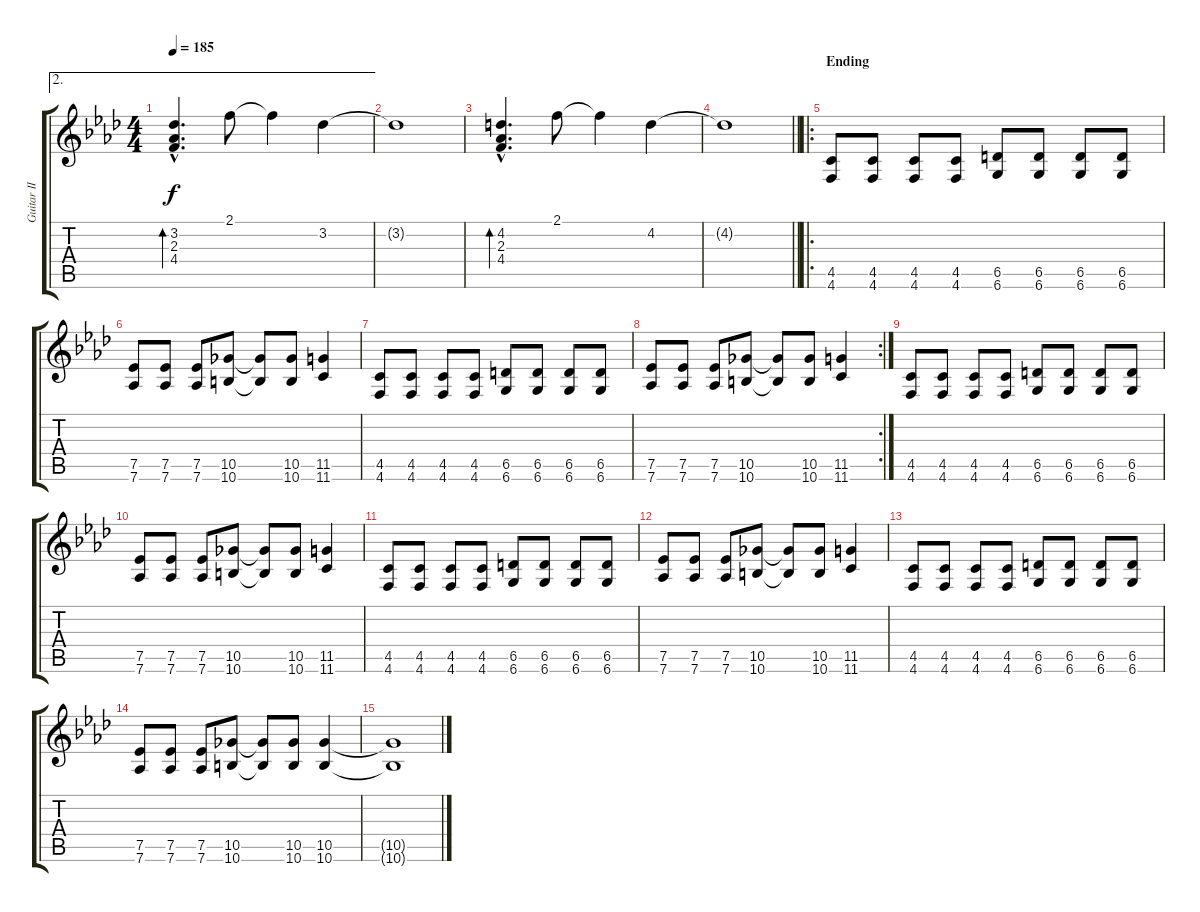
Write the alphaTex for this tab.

\track ("Guitar II" "Guitar II") {instrument distortionguitar}
\staff {score tabs}
\tuning (Eb4 Bb3 Gb3 Db3 Ab2 Db2) {hide}
\ae 2
\ts (4 4)
\tempo 185
\clef g2
\ks fminor
(3.2{hac} 2.3{hac} 4.4{hac}).4{d bd 120 dy f} 2.1.8 2.1{t}.4 3.2.4 |
3.2{t}.1 |
(4.2{hac} 2.3{hac} 4.4{hac}).4{d bd 120} 2.1.8 2.1{t}.4 4.2.4 |
\barLineRight lightlight
4.2{t}.1 |
\ro
\section ("" "Ending")
(4.5 4.6).8 (4.5 4.6).8 (4.5 4.6).8 (4.5 4.6).8 (6.5 6.6).8 (6.5 6.6).8 (6.5 6.6).8 (6.5 6.6).8 |
(7.5 7.6).8 (7.5 7.6).8 (7.5 7.6).8 (10.5 10.6).8 (10.5{t} 10.6{t}).8 (10.5 10.6).8 (11.5 11.6).4 |
(4.5 4.6).8 (4.5 4.6).8 (4.5 4.6).8 (4.5 4.6).8 (6.5 6.6).8 (6.5 6.6).8 (6.5 6.6).8 (6.5 6.6).8 |
\rc 2
(7.5 7.6).8 (7.5 7.6).8 (7.5 7.6).8 (10.5 10.6).8 (10.5{t} 10.6{t}).8 (10.5 10.6).8 (11.5 11.6).4 |
(4.5 4.6).8 (4.5 4.6).8 (4.5 4.6).8 (4.5 4.6).8 (6.5 6.6).8 (6.5 6.6).8 (6.5 6.6).8 (6.5 6.6).8 |
(7.5 7.6).8 (7.5 7.6).8 (7.5 7.6).8 (10.5 10.6).8 (10.5{t} 10.6{t}).8 (10.5 10.6).8 (11.5 11.6).4 |
(4.5 4.6).8 (4.5 4.6).8 (4.5 4.6).8 (4.5 4.6).8 (6.5 6.6).8 (6.5 6.6).8 (6.5 6.6).8 (6.5 6.6).8 |
(7.5 7.6).8 (7.5 7.6).8 (7.5 7.6).8 (10.5 10.6).8 (10.5{t} 10.6{t}).8 (10.5 10.6).8 (11.5 11.6).4 |
(4.5 4.6).8 (4.5 4.6).8 (4.5 4.6).8 (4.5 4.6).8 (6.5 6.6).8 (6.5 6.6).8 (6.5 6.6).8 (6.5 6.6).8 |
(7.5 7.6).8 (7.5 7.6).8 (7.5 7.6).8 (10.5 10.6).8 (10.5{t} 10.6{t}).8 (10.5 10.6).8 (10.5 10.6).4 |
(10.5{t} 10.6{t}).1
